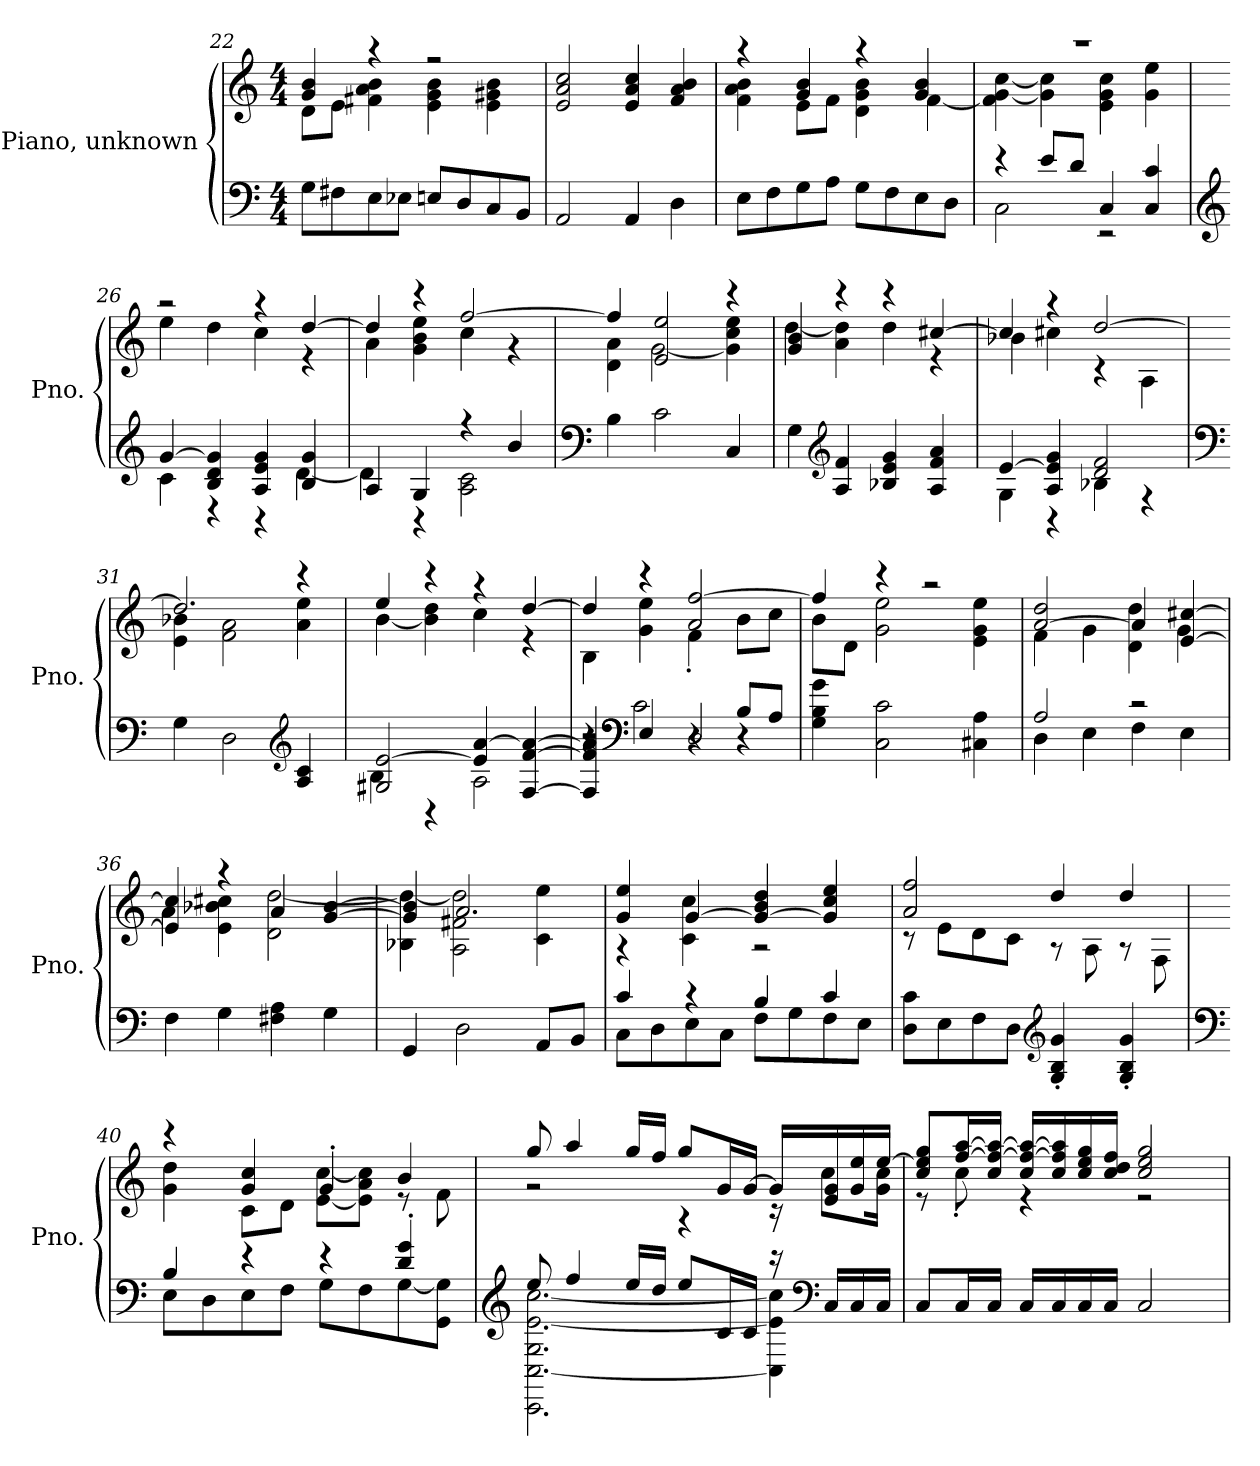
**kern	**kern
*part1	*part1
*staff2	*staff1
*I"Piano, unknown	*
*I'Pno.	*
*clefF4	*clefG2
*k[]	*k[]
*M4/4	*M4/4
=22	=22
*	*^
8G\L	4g/ 4b/	8d\L
8F#X\	.	8e\J
8E\	4r	4f#X\ 4a\ 4b\
8E-X\J	.	.
8En/L	2r	4e\ 4g\ 4b\
8D/	.	.
8C/	.	4e\ 4g#X\ 4b\
8BB/J	.	.
*	*v	*v
=23	=23
2AA/	2e/ 2a/ 2cc/
4AA/	4e/ 4a/ 4cc/
4D\	4f/ 4a/ 4b/
=24	=24
*	*^
8E\L	4r	4f\ 4a\ 4b\
8F\	.	.
8G\	4g/ 4b/	8e\L
8A\J	.	8f\J
8G\L	4r	4d\ 4g\ 4b\
8F\	.	.
8E\	4g/ 4b/	[4f\
8D\J	.	.
=25	=25	=25
*^	*	*
4r	2C\	1r	4f\] [4g\ [4cc\
8e/L	.	.	4g\] 4cc\]
8d/J	.	.	.
4C/	2r	.	4e\ 4g\ 4cc\
4C/ 4c/	.	.	4g\ 4ee\
!!LO:LB:g=z	!!
=26	=26	=26	=26
*clefG2	*	*	*
[4g/	4c\	2r	4ee\
4B/ 4d/ 4g/]	4r	.	4dd\
4A/ 4e/ 4g/	4r	4r	4cc\
4B/ 4g/	[4d\	[4dd/	4r
=27	=27	=27	=27
4A/	4d\]	4dd/]	4a\
4G/	4r	4r	4g\ 4b\ 4ee\
4r	2A\ 2c\	[2ff/	4cc\
4b/	.	.	4r
*v	*v	*	*
=28	=28	=28
*clefF4	*	*
4B\	4ff/]	4d\ 4a\
2c\	2e/ 2ee/	[2g\
4C/	4r	4g\] 4cc\ 4ee\
=29	=29	=29
4G\	4g/ 4b/	[4dd\
*clefG2	*	*
4A/ 4f/	4r	4a\ 4dd\]
4B-X/ 4e/ 4g/	4r	4dd\
4A/ 4f/ 4a/	[4cc#X/	4r
=30	=30	=30
*^	*	*
[4e/	4G\	4cc#/]	4b-X\
4A/ 4e/] 4g/	4r	4r	4cc#X\
2d/ 2f/	4B-X\	[2dd/	4r
.	4r	.	4A\
*v	*v	*	*
=31	=31	=31
*clefF4	*	*
4G\	2.dd/]	4e\ 4b-X\
2D\	.	2f\ 2a\
*clefG2	*	*
4A/ 4c/	4r	4a\ 4ee\
!!LO:LB:g=z	!!
=32	=32	=32
*^	*	*
2G#X/ [2e/	4B\	4ee/	[4b\
.	4r	4r	4b\] 4dd\
4e/] [4a/	2A\	4r	4cc\
[4F/ [4f/ 4a/_	.	[4dd/	4r
=33	=33	=33	=33
*	*^	*	*
4F/] 4f/] 4a/]	4r	2r	4dd/]	4B\
*clefF4	*	*	*	*
4E/	2c\	.	4r	4g\ 4ee\
4r	.	2D/	2a/ [2ff/	4f'\
8B/L	4r	.	.	8b\L
8A/J	.	.	.	8cc\J
*v	*v	*v	*	*
=34	=34	=34
4G\ 4B\ 4g\	4ff/]	8b\L
.	.	8d\J
2C\ 2c\	4r	2g\ 2ee\
.	2r	.
4C#X\ 4A\	.	4e\ 4g\ 4ee\
=35	=35	=35
*^	*	*
2A/	4D\	[2a/ 2dd/	4f\
.	4E\	.	4g\
2r	4F\	4a/]	4d\ 4dd\
.	4E\	[4e/ [4cc#X/	4g\
*v	*v	*	*
=36	=36	=36
4F\	4e/] 4cc#/]	4a\
4G\	4r	4e\ 4b-X\ 4cc#X\
4F#X\ 4A\	4a/	2d\ [2dd\
4G\	[4g/ [4b-/	.
=37	=37	=37
4GG/	4g/] 4b-/]	4B-X\ 4dd\_
2D\	2.a/	2A\ 2f#X\ 2dd\]
8AA/L	.	4c\ 4ee\
8BB/J	.	.
!!LO:LB:g=z	!!
=38	=38	=38
*^	*	*
4c/	8C\L	4g/ 4ee/	4r
.	8D\	.	.
4r	8E\	[4g/	4c\ 4cc\
.	8C\J	.	.
4B/	8F\L	4g/_ 4b/ 4dd/	2r
.	8G\	.	.
4c/	8F\	4g/] 4cc/ 4ee/	.
.	8E\J	.	.
*v	*v	*	*
=39	=39	=39
8D\ 8c\L	2a/ 2ff/	8r
8E\	.	8e\L
8F\	.	8d\
8D\J	.	8c\J
*clefG2	*	*
4G/' 4B/' 4g/'	4dd/	8r
.	.	8A\
4G/' 4B/' 4g/'	4dd/	8r
.	.	8F\
=40	=40	=40
*clefF4	*	*
*^	*	*
4B/	8E\L	4r	4g\ 4dd\
.	8D\	.	.
4r	8E\	4g/ 4cc/	8c\L
.	8F\J	.	8d\J
4r	8G\L	4g'/	[8e\ [8cc\L
.	8F\	.	8e\] 8a\ 8cc\]J
4d/' 4g/'	[8G\	4b/	8r
.	8GG\ 8G\]J	.	8f\
!!LO:LB:g=z	!!
=41	=41	=41	=41
*clefG2	*	*	*
8ee/	2.CC\ [2.C\ 2.G\ [2.e\ [2.cc\	8gg/	2r
4ff/	.	4aa/	.
16ee/LL	.	16gg/LL	.
16dd/JJ	.	16ff/JJ	.
8ee/L	.	8gg/L	4r
16c/L	.	16g/L	.
16c/JJ	.	[16g/JJ	.
16r	4C\] 4e\] 4cc\]	16g/LL]	16r
*clefF4	*	*	*
16C/LL	.	16e/ 16g/	8cc\L
16C/	.	16g/ 16ee/	.
16C/JJ	.	[16ee/JJ	16g\ 16cc\Jk
*v	*v	*	*
=42	=42	=42
8C/L	8cc/ 8ee/] 8gg/L	8r
16C/L	[16ff/ [16aa/L	8cc'\
16C/JJ	16cc/ 16ff/_ 16aa/_JJ	.
16C/LL	16cc/ 16ff/_ 16aa/_LL	4r
16C/	16cc/ 16ff/] 16aa/]	.
16C/	16cc/ 16ee/ 16gg/	.
16C/JJ	16cc/ 16dd/ 16ff/JJ	.
2C/	2cc/ 2ee/ 2gg/	2r
*	*v	*v
=	=
*-	*-
